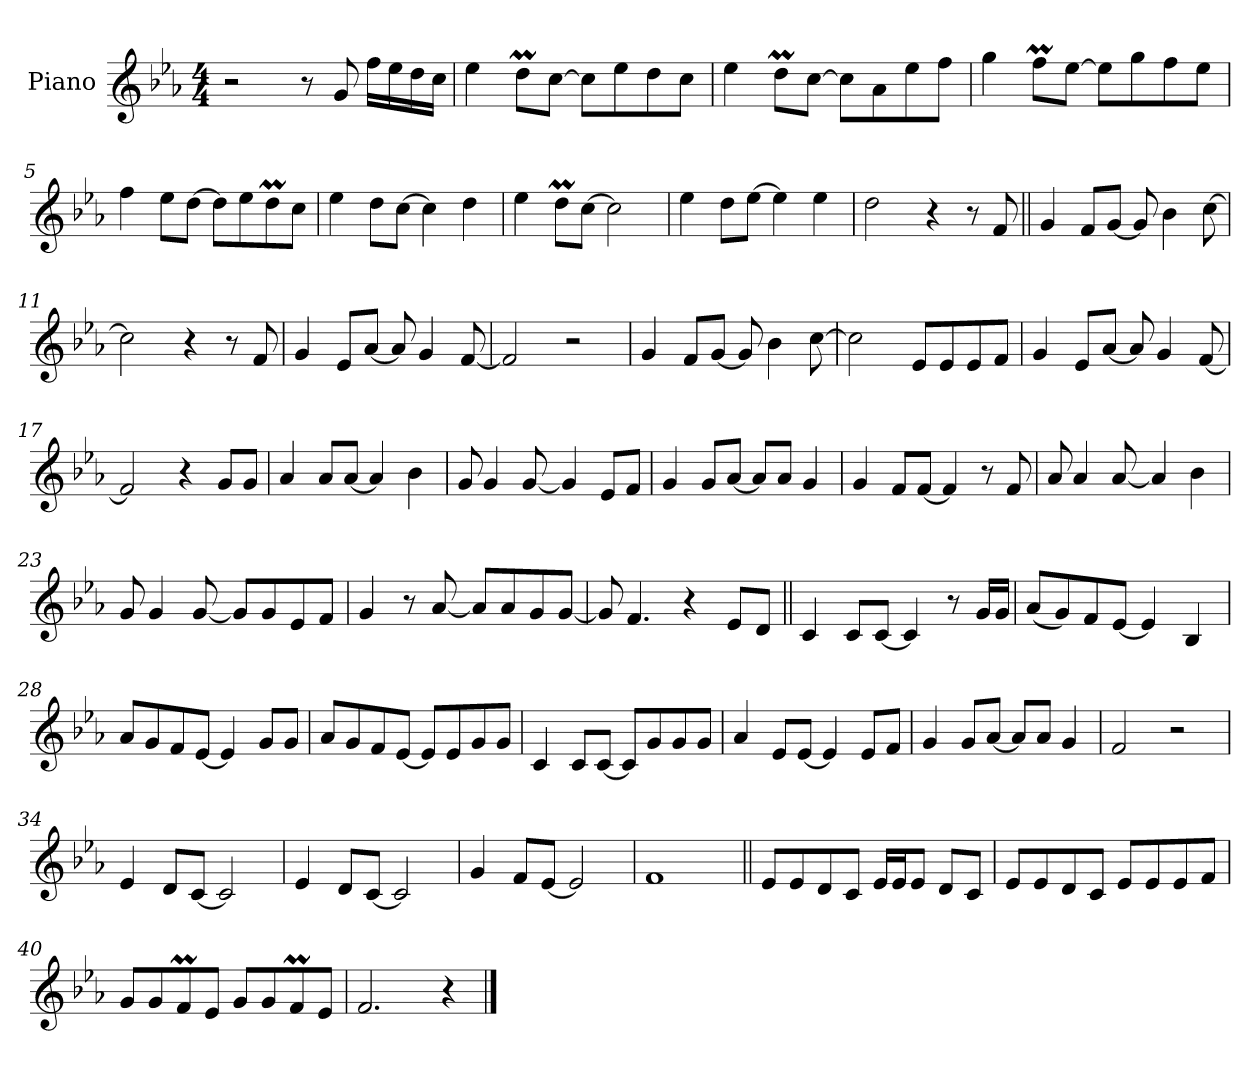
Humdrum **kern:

**kern
*part1
*staff1
*I"Piano
*I'Pno.
*clefG2
*k[b-e-a-]
*M4/4
=1
2r
8r
8g!
16ff!LL
16ee-!
16dd!
16cc!JJ
=2
4ee-!
8ddm!L
[8cc!J
8cc!L]
8ee-!
8dd!
8cc!J
=3
4ee-!
8ddm!L
[8cc!J
8cc!L]
8a-!
8ee-!
8ff!J
=4
4gg!
8ffM!L
[8ee-!J
8ee-!L]
8gg!
8ff!
8ee-!J
=5
4ff!
8ee-!L
[8dd!J
8dd!L]
8ee-!
8ddm!
8cc!J
=6
4ee-!
8dd!L
[8cc!J
4cc!]
4dd!
=7
4ee-!
8ddm!L
[8cc!J
2cc!]
=8
4ee-!
8dd!L
[8ee-!J
4ee-!]
4ee-!
=9
2dd!
4r
8r
8f
=10||
4g
8fL
[8gJ
8g]
4b-
[8cc
=11
2cc]
4r
8r
8f
=12
4g
8e-L
[8a-J
8a-]
4g
[8f
=13
2f]
2r
=14
4g
8fL
[8gJ
8g]
4b-
[8cc
=15
2cc]
8e-L
8e-
8e-
8fJ
=16
4g
8e-L
[8a-J
8a-]
4g
[8f
=17
2f]
4r
8gL
8gJ
=18
4a-
8a-L
[8a-J
4a-]
4b-
=19
8g
4g
[8g
4g]
8e-L
8fJ
=20
4g
8gL
[8a-J
8a-L]
8a-J
4g
=21
4g
8fL
[8fJ
4f]
8r
8f
=22
8a-
4a-
[8a-
4a-]
4b-
=23
8g
4g
[8g
8gL]
8g
8e-
8fJ
=24
4g
8r
[8a-
8a-L]
8a-
8g
[8gJ
=25
8g]
4.f
4r
8e-L
8dJ
=26||
4c
8cL
[8cJ
4c]
8r
16gLL
16gJJ
=27
(<8a-L
8g)
8f
[8e-J
4e-]
4B-
=28
8a-L
8g
8f
[8e-J
4e-]
8gL
8gJ
=29
8a-L
8g
8f
[8e-J
8e-L]
8e-
8g
8gJ
=30
4c
8cL
[8cJ
8cL]
8g
8g
8gJ
=31
4a-
8e-L
[8e-J
4e-]
8e-L
8fJ
=32
4g
8gL
[8a-J
8a-L]
8a-J
4g
=33
2f
2r
=34
4e-
8dL
[8cJ
2c]
=35
4e-
8dL
[8cJ
2c]
=36
4g
8fL
[8e-J
2e-]
=37
1f
=38||
8e-!L
8e-!
8d!
8c!J
16e-!LL
16e-!J
8e-!J
8d!L
8c!J
=39
8e-!L
8e-!
8d!
8c!J
8e-!L
8e-!
8e-!
8f!J
=40
8g!L
8g!
8fM!
8e-!J
8g!L
8g!
8fM!
8e-!J
=41
2.f!
4r
==
*-
